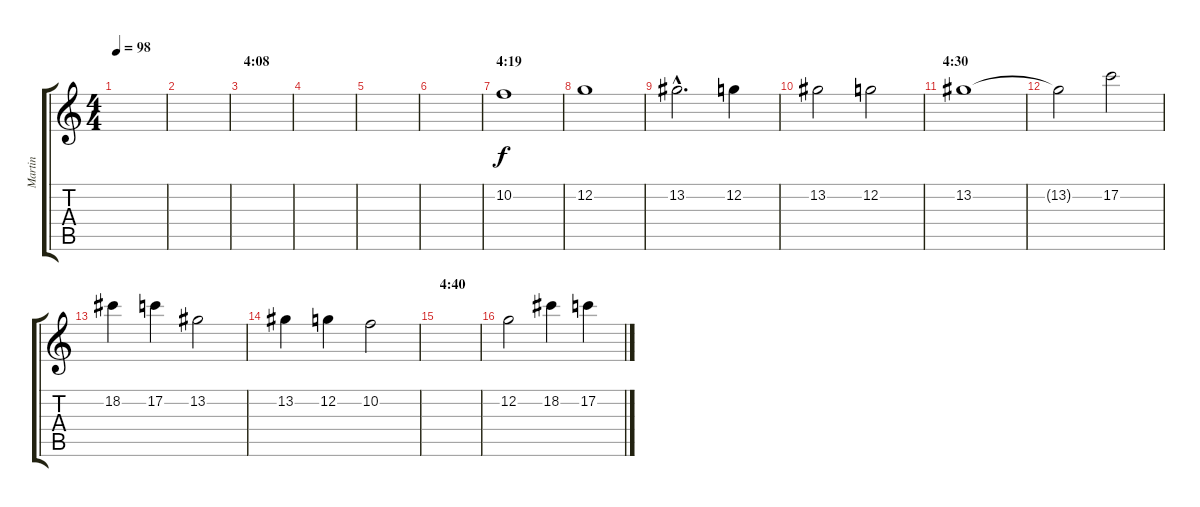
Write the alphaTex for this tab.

\track ("Martin" "Martin") {instrument stringensemble1}
\staff {score tabs}
\tuning (C5 G4 Eb4 Bb3 F3 C3) {hide}
\ts (4 4)
\tempo 98
\clef g2
\ks c
|
|
\section ("" "4:08")
|
|
|
|
\section ("" "4:19")
10.2.1 |
12.2.1 |
13.2{hac}.2{d} 12.2.4 |
13.2.2 12.2.2 |
\section ("" "4:30")
13.2.1 |
13.2{t}.2 17.2.2 |
18.2.4 17.2.4 13.2.2 |
13.2.4 12.2.4 10.2.2 |
\section ("" "4:40")
|
12.2.2 18.2.4 17.2.4
